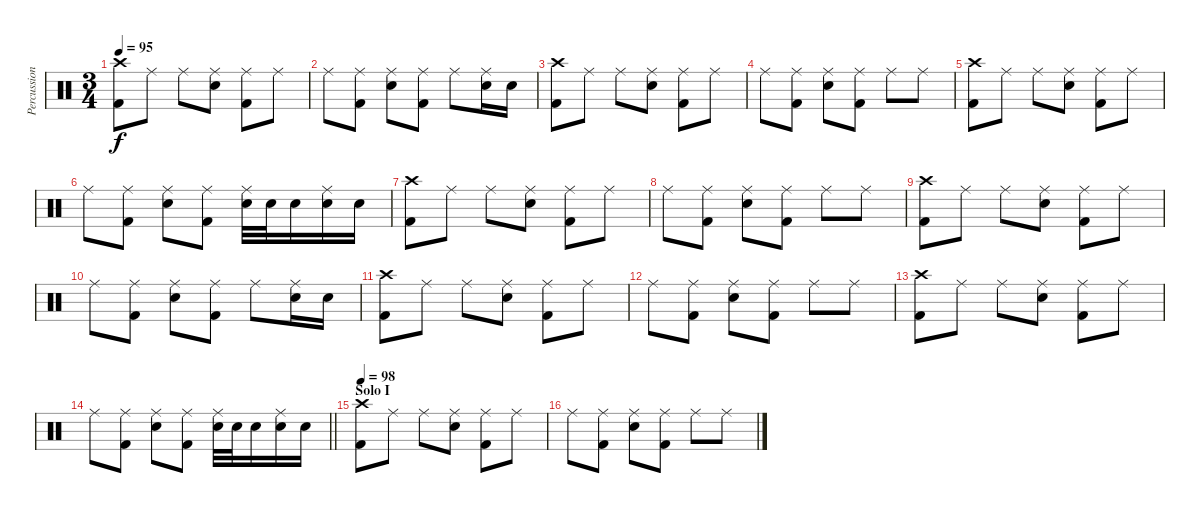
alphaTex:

\track ("Percussion" "Percussion") {instrument percussion}
\staff {score}
\articulation defaults
\ts (3 4)
\tempo 95
\clef neutral
\ks c
("Crash high (hit)" "Kick (hit) 2").8{dy f} "Ride (middle)".8 "Ride (middle)".8 ("Ride (middle)" "Electric Snare (hit)").8 ("Ride (middle)" "Kick (hit) 2").8 "Ride (middle)".8 |
"Ride (middle)".8 ("Ride (middle)" "Kick (hit) 2").8 ("Ride (middle)" "Electric Snare (hit)").8 ("Ride (middle)" "Kick (hit) 2").8 "Ride (middle)".8 ("Ride (middle)" "Electric Snare (hit)").16 "Electric Snare (hit)".16 |
("Crash high (hit)" "Kick (hit) 2").8 "Ride (middle)".8 "Ride (middle)".8 ("Ride (middle)" "Electric Snare (hit)").8 ("Ride (middle)" "Kick (hit) 2").8 "Ride (middle)".8 |
"Ride (middle)".8 ("Ride (middle)" "Kick (hit) 2").8 ("Ride (middle)" "Electric Snare (hit)").8 ("Ride (middle)" "Kick (hit) 2").8 "Ride (middle)".8 "Ride (middle)".8 |
("Crash high (hit)" "Kick (hit) 2").8 "Ride (middle)".8 "Ride (middle)".8 ("Ride (middle)" "Electric Snare (hit)").8 ("Ride (middle)" "Kick (hit) 2").8 "Ride (middle)".8 |
"Ride (middle)".8 ("Ride (middle)" "Kick (hit) 2").8 ("Ride (middle)" "Electric Snare (hit)").8 ("Ride (middle)" "Kick (hit) 2").8 ("Ride (middle)" "Electric Snare (hit)").32 "Electric Snare (hit)".32 "Electric Snare (hit)".16 ("Ride (middle)" "Electric Snare (hit)").16 "Electric Snare (hit)".16 |
("Crash high (hit)" "Kick (hit) 2").8 "Ride (middle)".8 "Ride (middle)".8 ("Ride (middle)" "Electric Snare (hit)").8 ("Ride (middle)" "Kick (hit) 2").8 "Ride (middle)".8 |
"Ride (middle)".8 ("Ride (middle)" "Kick (hit) 2").8 ("Ride (middle)" "Electric Snare (hit)").8 ("Ride (middle)" "Kick (hit) 2").8 "Ride (middle)".8 "Ride (middle)".8 |
("Crash high (hit)" "Kick (hit) 2").8 "Ride (middle)".8 "Ride (middle)".8 ("Ride (middle)" "Electric Snare (hit)").8 ("Ride (middle)" "Kick (hit) 2").8 "Ride (middle)".8 |
"Ride (middle)".8 ("Ride (middle)" "Kick (hit) 2").8 ("Ride (middle)" "Electric Snare (hit)").8 ("Ride (middle)" "Kick (hit) 2").8 "Ride (middle)".8 ("Ride (middle)" "Electric Snare (hit)").16 "Electric Snare (hit)".16 |
("Crash high (hit)" "Kick (hit) 2").8 "Ride (middle)".8 "Ride (middle)".8 ("Ride (middle)" "Electric Snare (hit)").8 ("Ride (middle)" "Kick (hit) 2").8 "Ride (middle)".8 |
"Ride (middle)".8 ("Ride (middle)" "Kick (hit) 2").8 ("Ride (middle)" "Electric Snare (hit)").8 ("Ride (middle)" "Kick (hit) 2").8 "Ride (middle)".8 "Ride (middle)".8 |
("Crash high (hit)" "Kick (hit) 2").8 "Ride (middle)".8 "Ride (middle)".8 ("Ride (middle)" "Electric Snare (hit)").8 ("Ride (middle)" "Kick (hit) 2").8 "Ride (middle)".8 |
\barLineRight lightlight "Ride (middle)".8
("Ride (middle)" "Kick (hit) 2").8 ("Ride (middle)" "Electric Snare (hit)").8 ("Ride (middle)" "Kick (hit) 2").8 ("Ride (middle)" "Electric Snare (hit)").32 "Electric Snare (hit)".32 "Electric Snare (hit)".16 ("Ride (middle)" "Electric Snare (hit)").16 "Electric Snare (hit)".16 |
\section ("" "Solo I")
\tempo 98
("Crash high (hit)" "Kick (hit) 2").8 "Ride (middle)".8 "Ride (middle)".8 ("Ride (middle)" "Electric Snare (hit)").8 ("Ride (middle)" "Kick (hit) 2").8 "Ride (middle)".8 |
"Ride (middle)".8 ("Ride (middle)" "Kick (hit) 2").8 ("Ride (middle)" "Electric Snare (hit)").8 ("Ride (middle)" "Kick (hit) 2").8 "Ride (middle)".8 "Ride (middle)".8
